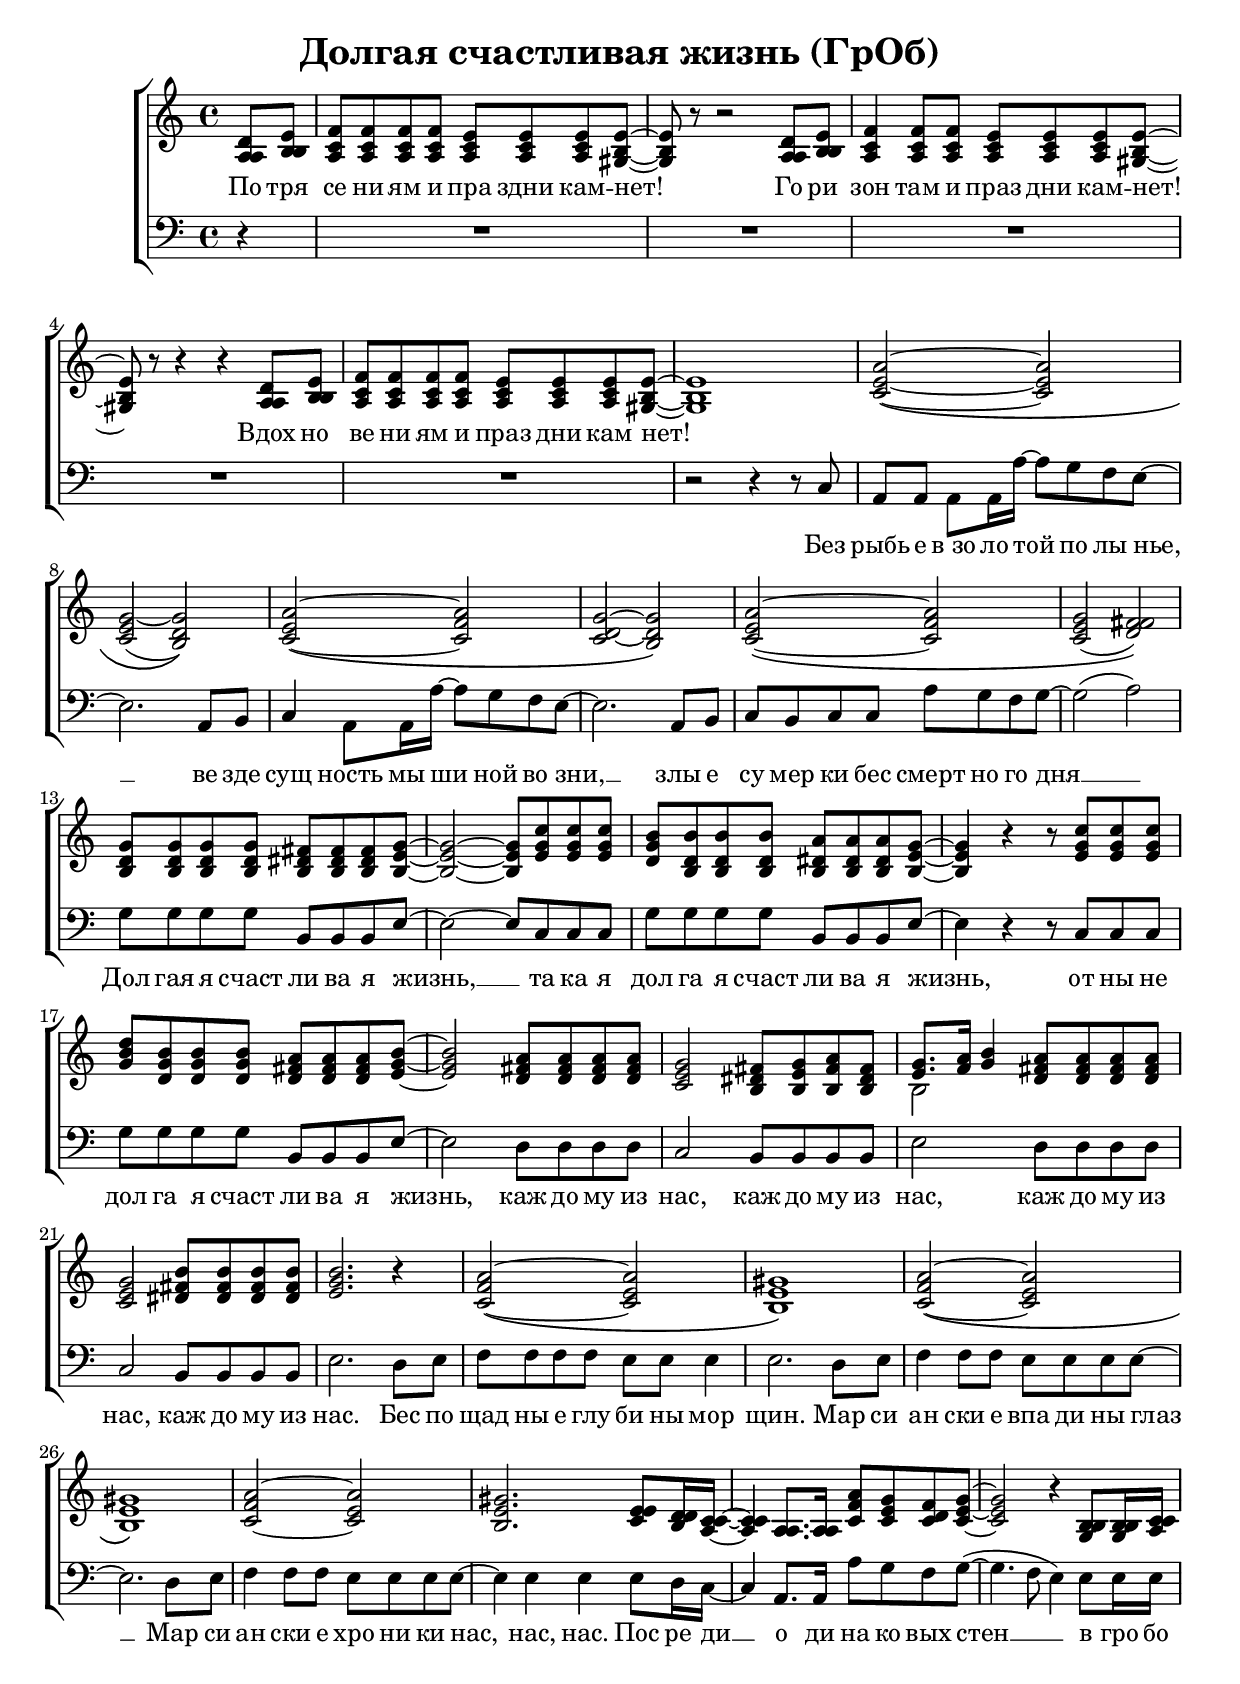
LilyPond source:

\version "2.18.0"  % necessary for upgrading to future LilyPond versions.

\header{
  title = "Долгая счастливая жизнь (ГрОб)"
}

global = {
  \key c \major
  \time 4/4
}

sopMusic = \relative {
  \partial 4 d'8 e | f f f f e e e e~ | e r8 r2 d8 e | f4 f8 f e e e e~ | e r8 r4 r4 d8 e |
  f f f f e e e e~ | e1 | a2~\( a | g~ g\) | a~\( a | g~ g\) |
  a~\( a | g( fis)\) | g8 g g g fis fis fis g~ | g2~ g8 c c c | b b b b a a a g~ |
  g4 r r8 c c c | d b b b a a a b~ | b2 a8 a a a | g2 fis8 g a fis |
  g8. a16 b4 a8 a a a | g2 b8 b b b | b2. r4 | a2~\( a | gis1\) | a2~\( a |
  gis1\) | a2~ a | gis2. e8 d16 c~ | c4  a8. a16 a'8 g f g~ | g2 r4 b,8 b16 c |
}

altoMusic = \relative {
  \partial 4 a8  b | c c c c c c c b~ | b r8 r2 a8 b | c4 c8 c c c c b~ | b r8 r4 r4 a8 b |
  c c c c c c c  b~ | b1 | e2~\( e | e( d)\) | e~\( f | d~ d\) |
  e\( f | e( fis)\) | d8 d d d dis dis dis e~ | e2~ e8 g g g | g d d d dis dis dis e~ |
  e4 r r8 g g g | b g g g fis fis fis g~ | g2 fis8 fis fis fis | e2 dis8 e fis dis |
  e8. f16 g4 fis8 fis fis fis | e2 fis8 fis fis fis | g2. r4 | f2\( e | e1\) | f2\( e |
  e1 | f2 e | e2. e8 d16 c~ | c4  a8. a16 f'8 e d e | e2 r4 b8 b16 c |
}

tenorMusic = \relative {
  \partial 4 a8 b | a a a a a a a gis~ | gis r8 r2 a8 b | a4 a8 a a a a gis~ | gis r8 r4 r4 a8 b | 
  a a a a a a a gis~ | gis1 | c2~\( c | c~ b\) | c~\( c | c~ b\) |
  c~\( c | c( d)\) | b8 b b b b b b b~ | b2~ b8 e e e | d b b b b b b b~ |
  b4 r r8 e e e | g d d d d d d e~ | e2 d8 d d d | c2 b8 b b b |
  << { \voiceOne s2 } \new Voice { \voiceTwo b2~ } >> \oneVoice d8 d d d | c2 dis8 dis dis dis | e2. r4 | c2\( c | b1\) | c2\( c |
  b1 | c2~ c | b2. c8 b16 a~ | a4 a8. a16 c8 c c c | c2 r4 g8 g16 a |
}

bassMusic = \relative {
  \partial 4 d4\rest | R1*4 |
  | R1 | r2 r4 r8 c8 | a a a a16 a'~ a8 g f e~ | e2. a,8 b | c4 a8 a16 a'~ a8 g f e~ | e2. a,8 b |
  c b c c a' g f g~ | g2( a) | g8 g g g b, b b e~ | e2~ e8 c c c | g' g g g b, b b e~ |
  e4 r r8 c c c| g' g g g b, b b e~ | e2 d8 d d d | c2 b8 b b b |
  e2 d8 d d d | c2 b8 b b b | e2. d8 e | f f f f e e e4 | e2. d8 e | f4 f8 f e e e e~ |
  e2. d8 e | f4 f8 f e e e e~ | e4 e e e8 d16 c~ | c4  a8. a16 a'8 g f g~( | g4. f8 e4) e8 e16 e |
}


altoWords = \lyricmode {
  По тря се ни ям и пра здни кам -- нет! Го ри зон там и праз дни кам -- нет! Вдох но
  ве ни ям и праз дни кам нет!
}

bassWords = \lyricmode {
 Без рыбь е в_зо ло той по лы нье, __ ве зде сущ ность мы ши ной во зни, __ злы е
 cу мер ки бес смерт но го дня __ Дол гая я счаст ли ва я жизнь, __ та ка я дол га я счаст ли ва я жизнь,
 от ны не дол га я счаст ли ва я жизнь, каж до му из нас, каж до му из
 нас, каж до му из нас, каж до му из нас. Бес по щад ны е глу би ны мор щин. Мар си ан ски е впа ди ны глаз __
 Мар си ан ски е хро ни ки нас, нас, нас. Пос ре ди __ о ди на ко вых стен __ в гро бо вых
}

\score {
  \layout { }
  \midi {
    \tempo 4 = 98
  }
  \new ChoirStaff <<
    \new Staff = "women" \with {midiInstrument = #"clarinet"} <<
      \new Voice = "sopranos" {
      <<
        \global
        \sopMusic
        \altoMusic
        \tenorMusic
      >>
      }
    >>
    \new Lyrics = "altos"
    \new Staff = "men" \with {midiInstrument = #"cello"}  <<
      \clef bass
      \new Voice = "basses" {
        <<
          \global \bassMusic
        >>
      }
    >>
    \context Lyrics = "" \lyricsto "sopranos" \altoWords
    \new Lyrics = "basses"
    \context Lyrics = "basses" \lyricsto "basses" \bassWords
  >>
}